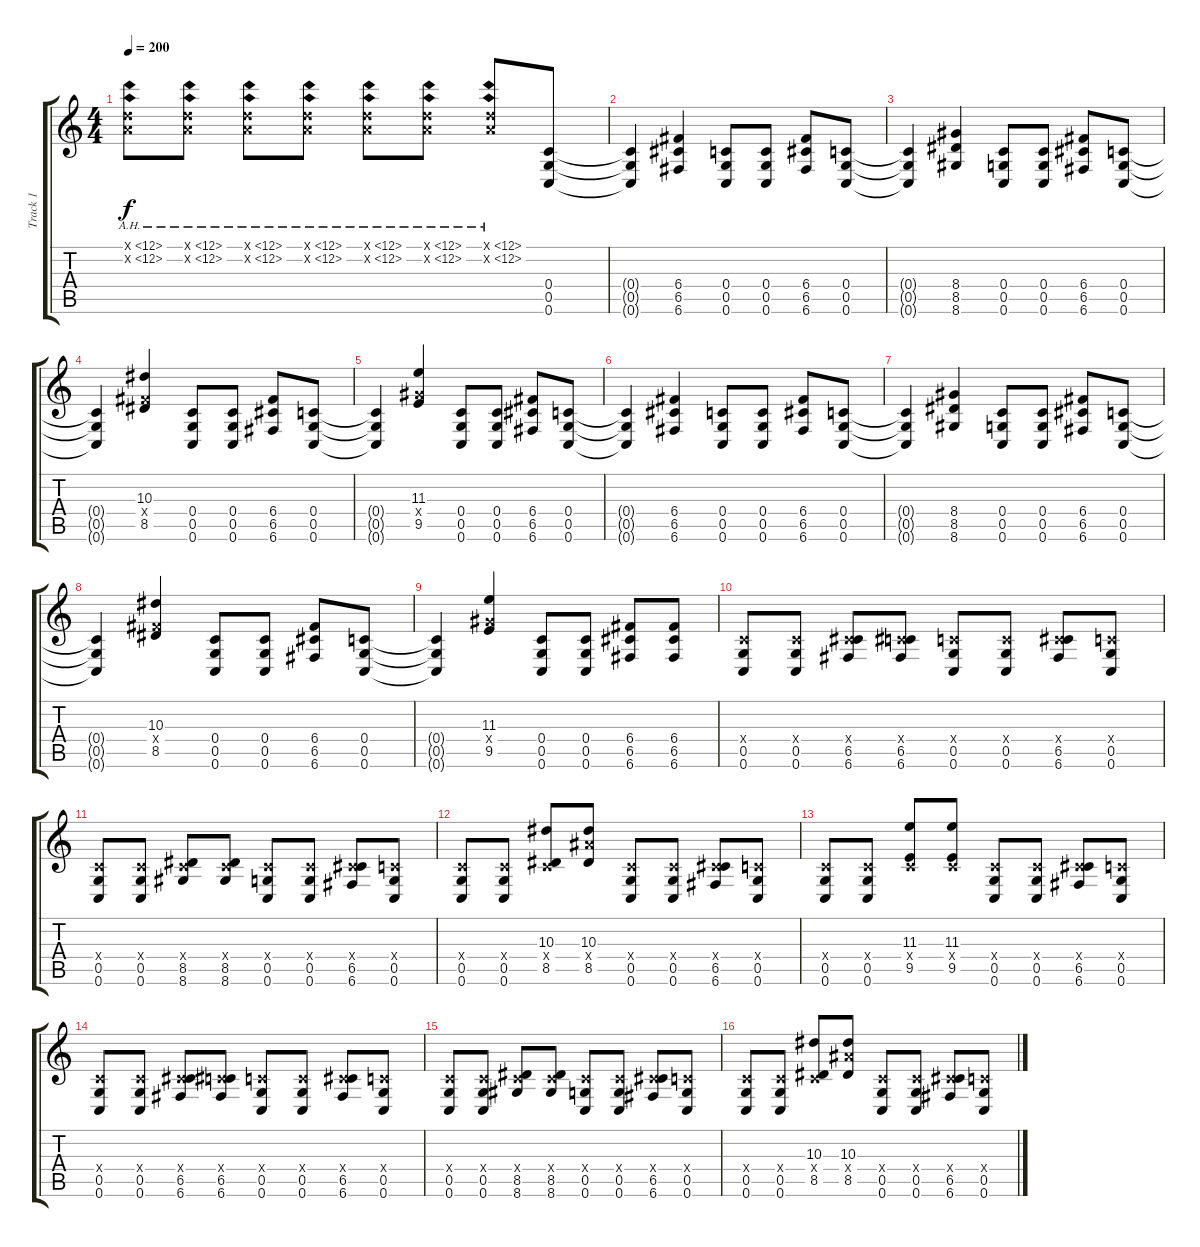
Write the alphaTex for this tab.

\track ("Track 1" "Track 1") {instrument overdrivenguitar}
\staff {score tabs}
\tuning (D4 A3 F3 C3 G2 C2) {hide}
\ts (4 4)
\tempo 200
\clef g2
\ks c
(0.1{ah 12 x} 0.2{ah 12 x}).8{dy f} (0.1{ah 12 x} 0.2{ah 12 x}).8 (0.1{ah 12 x} 0.2{ah 12 x}).8 (0.1{ah 12 x} 0.2{ah 12 x}).8 (0.1{ah 12 x} 0.2{ah 12 x}).8 (0.1{ah 12 x} 0.2{ah 12 x}).8 (0.1{ah 12 x} 0.2{ah 12 x}).8 (0.4 0.5 0.6).8 |
(0.4{t} 0.5{t} 0.6{t}).4 (6.4 6.5 6.6).4 (0.4 0.5 0.6).8 (0.4 0.5 0.6).8 (6.4 6.5 6.6).8 (0.4 0.5 0.6).8 |
(0.4{t} 0.5{t} 0.6{t}).4 (8.4 8.5 8.6).4 (0.4 0.5 0.6).8 (0.4 0.5 0.6).8 (6.4 6.5 6.6).8 (0.4 0.5 0.6).8 |
(0.4{t} 0.5{t} 0.6{t}).4 (10.3 6.4{x} 8.5).4 (0.4 0.5 0.6).8 (0.4 0.5 0.6).8 (6.4 6.5 6.6).8 (0.4 0.5 0.6).8 |
(0.4{t} 0.5{t} 0.6{t}).4 (11.3 8.4{x} 9.5).4 (0.4 0.5 0.6).8 (0.4 0.5 0.6).8 (6.4 6.5 6.6).8 (0.4 0.5 0.6).8 |
(0.4{t} 0.5{t} 0.6{t}).4 (6.4 6.5 6.6).4 (0.4 0.5 0.6).8 (0.4 0.5 0.6).8 (6.4 6.5 6.6).8 (0.4 0.5 0.6).8 |
(0.4{t} 0.5{t} 0.6{t}).4 (8.4 8.5 8.6).4 (0.4 0.5 0.6).8 (0.4 0.5 0.6).8 (6.4 6.5 6.6).8 (0.4 0.5 0.6).8 |
(0.4{t} 0.5{t} 0.6{t}).4 (10.3 6.4{x} 8.5).4 (0.4 0.5 0.6).8 (0.4 0.5 0.6).8 (6.4 6.5 6.6).8 (0.4 0.5 0.6).8 |
(0.4{t} 0.5{t} 0.6{t}).4 (11.3 8.4{x} 9.5).4 (0.4 0.5 0.6).8 (0.4 0.5 0.6).8 (6.4 6.5 6.6).8 (6.4 6.5 6.6).8 |
(0.4{x} 0.5 0.6).8 (0.4{x} 0.5 0.6).8 (0.4{x} 6.5 6.6).8 (0.4{x} 6.5 6.6).8 (0.4{x} 0.5 0.6).8 (0.4{x} 0.5 0.6).8 (0.4{x} 6.5 6.6).8 (0.4{x} 0.5 0.6).8 |
(0.4{x} 0.5 0.6).8 (0.4{x} 0.5 0.6).8 (0.4{x} 8.5 8.6).8 (0.4{x} 8.5 8.6).8 (0.4{x} 0.5 0.6).8 (0.4{x} 0.5 0.6).8 (0.4{x} 6.5 6.6).8 (0.4{x} 0.5 0.6).8 |
(0.4{x} 0.5 0.6).8 (0.4{x} 0.5 0.6).8 (10.3 0.4{x} 8.5).8 (10.3 10.4{x} 8.5).8 (0.4{x} 0.5 0.6).8 (0.4{x} 0.5 0.6).8 (0.4{x} 6.5 6.6).8 (0.4{x} 0.5 0.6).8 |
(0.4{x} 0.5 0.6).8 (0.4{x} 0.5 0.6).8 (11.3 0.4{x} 9.5).8 (11.3 0.4{x} 9.5).8 (0.4{x} 0.5 0.6).8 (0.4{x} 0.5 0.6).8 (0.4{x} 6.5 6.6).8 (0.4{x} 0.5 0.6).8 |
(0.4{x} 0.5 0.6).8 (0.4{x} 0.5 0.6).8 (0.4{x} 6.5 6.6).8 (0.4{x} 6.5 6.6).8 (0.4{x} 0.5 0.6).8 (0.4{x} 0.5 0.6).8 (0.4{x} 6.5 6.6).8 (0.4{x} 0.5 0.6).8 |
(0.4{x} 0.5 0.6).8 (0.4{x} 0.5 0.6).8 (0.4{x} 8.5 8.6).8 (0.4{x} 8.5 8.6).8 (0.4{x} 0.5 0.6).8 (0.4{x} 0.5 0.6).8 (0.4{x} 6.5 6.6).8 (0.4{x} 0.5 0.6).8 |
(0.4{x} 0.5 0.6).8 (0.4{x} 0.5 0.6).8 (10.3 0.4{x} 8.5).8 (10.3 10.4{x} 8.5).8 (0.4{x} 0.5 0.6).8 (0.4{x} 0.5 0.6).8 (0.4{x} 6.5 6.6).8 (0.4{x} 0.5 0.6).8
